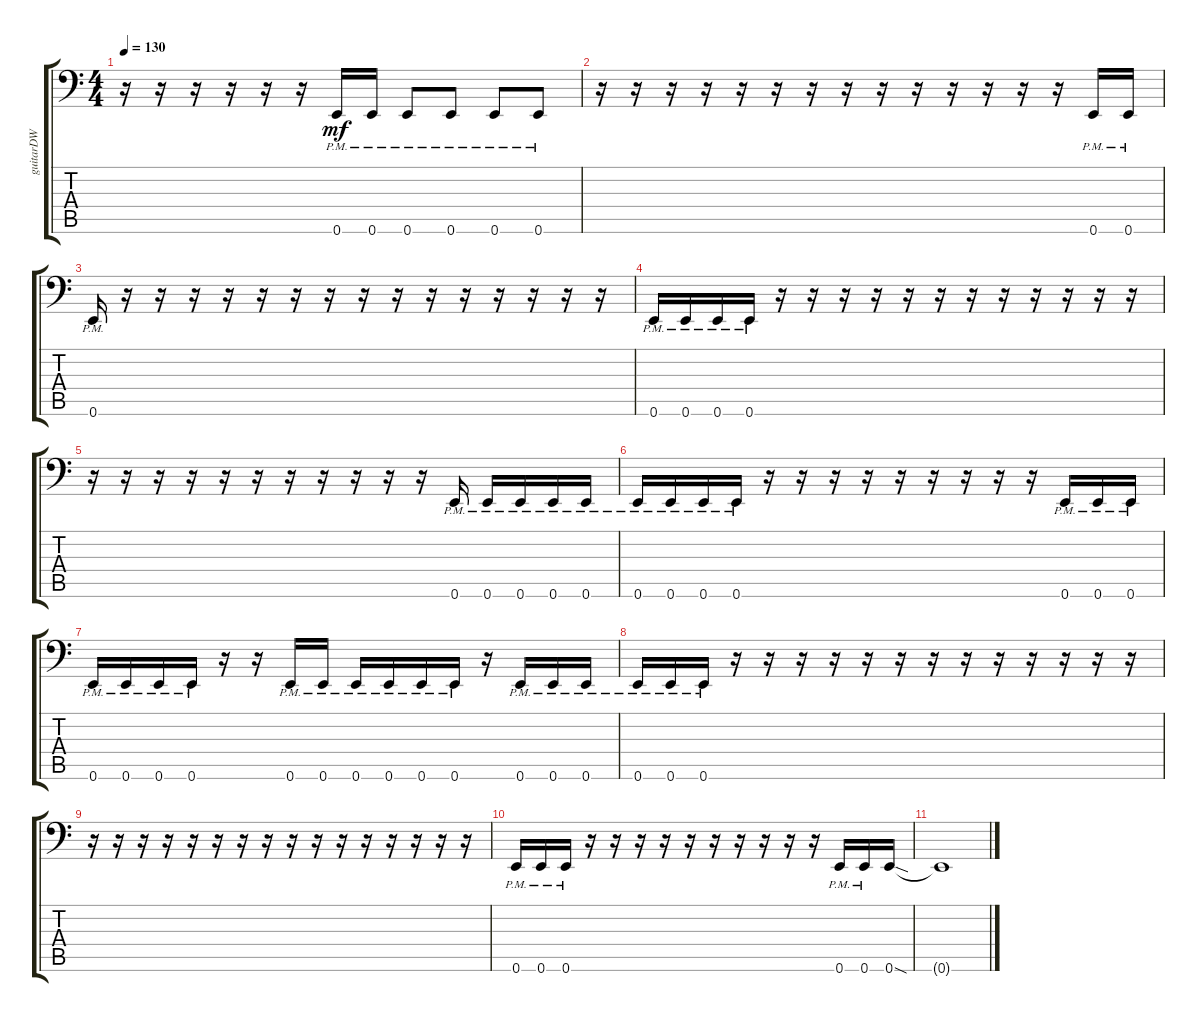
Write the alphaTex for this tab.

\track ("guitarDW" "guitarDW") {instrument distortionguitar}
\staff {score tabs}
\tuning (Gb3 Db3 A2 E2 B1 E1) {hide}
\ts (4 4)
\tempo 130
\clef f4
\ks c
r.16{dy mf} r.16 r.16 r.16 r.16 r.16 0.6{pm}.16 0.6{pm}.16 0.6{pm}.8 0.6{pm}.8 0.6{pm}.8 0.6{pm}.8 |
r.16 r.16 r.16 r.16 r.16 r.16 r.16 r.16 r.16 r.16 r.16 r.16 r.16 r.16 0.6{pm}.16 0.6{pm}.16 |
0.6{pm}.16 r.16 r.16 r.16 r.16 r.16 r.16 r.16 r.16 r.16 r.16 r.16 r.16 r.16 r.16 r.16 |
0.6{pm}.16 0.6{pm}.16 0.6{pm}.16 0.6{pm}.16 r.16 r.16 r.16 r.16 r.16 r.16 r.16 r.16 r.16 r.16 r.16 r.16 |
r.16 r.16 r.16 r.16 r.16 r.16 r.16 r.16 r.16 r.16 r.16 0.6{pm}.16 0.6{pm}.16 0.6{pm}.16 0.6{pm}.16 0.6{pm}.16 |
0.6{pm}.16 0.6{pm}.16 0.6{pm}.16 0.6{pm}.16 r.16 r.16 r.16 r.16 r.16 r.16 r.16 r.16 r.16 0.6{pm}.16 0.6{pm}.16 0.6{pm}.16 |
0.6{pm}.16 0.6{pm}.16 0.6{pm}.16 0.6{pm}.16 r.16 r.16 0.6{pm}.16 0.6{pm}.16 0.6{pm}.16 0.6{pm}.16 0.6{pm}.16 0.6{pm}.16 r.16 0.6{pm}.16 0.6{pm}.16 0.6{pm}.16 |
0.6{pm}.16 0.6{pm}.16 0.6{pm}.16 r.16 r.16 r.16 r.16 r.16 r.16 r.16 r.16 r.16 r.16 r.16 r.16 r.16 |
r.16 r.16 r.16 r.16 r.16 r.16 r.16 r.16 r.16 r.16 r.16 r.16 r.16 r.16 r.16 r.16 |
0.6{pm}.16 0.6{pm}.16 0.6{pm}.16 r.16 r.16 r.16 r.16 r.16 r.16 r.16 r.16 r.16 r.16 0.6{pm}.16 0.6{pm}.16 0.6{sod}.16 |
0.6{t}.1
